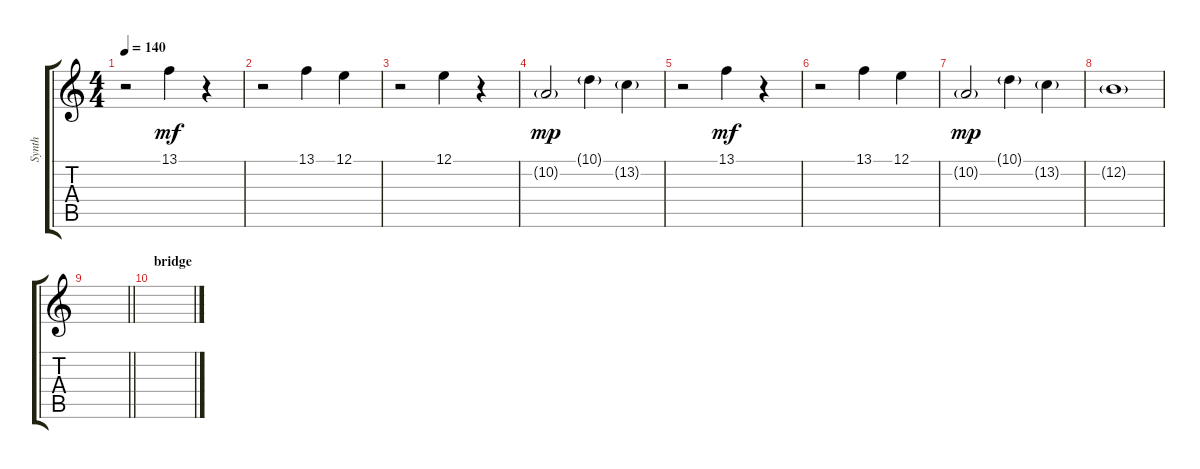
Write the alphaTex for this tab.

\track ("Synth" "Synth") {instrument fx1rain}
\staff {score tabs}
\tuning (E4 B3 G3 D3 A2 E2) {hide}
\ts (4 4)
\tempo 140
\clef g2
\ks c
r.2{dy mp} 13.1.4{dy mf} r.4 |
r.2 13.1.4 12.1.4 |
r.2 12.1.4 r.4 |
10.2{g}.2{dy mp} 10.1{g}.4 13.2{g}.4 |
r.2 13.1.4{dy mf} r.4 |
r.2 13.1.4 12.1.4 |
10.2{g}.2{dy mp} 10.1{g}.4 13.2{g}.4 |
12.2{g}.1 |
\barLineRight lightlight
|
\section ("" "bridge")
